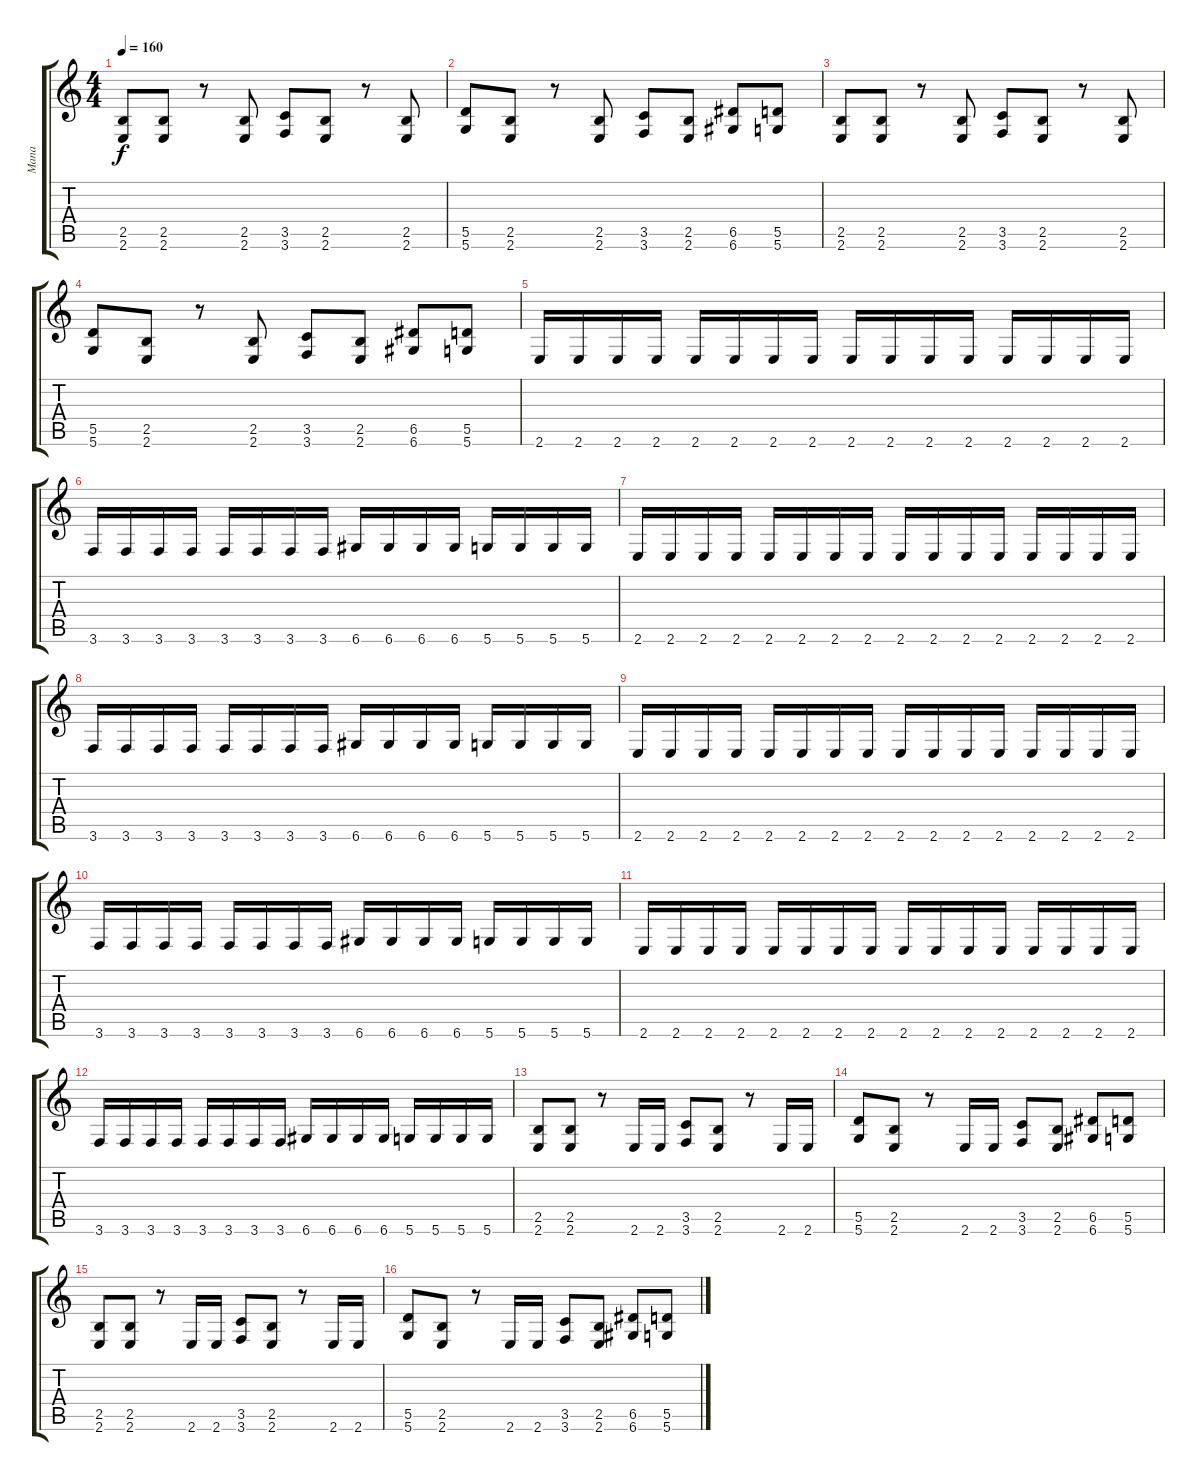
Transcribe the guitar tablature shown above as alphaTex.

\track ("Mana" "Mana") {instrument distortionguitar}
\staff {score tabs}
\tuning (E4 B3 G3 D3 A2 D2) {hide}
\ts (4 4)
\tempo 160
\clef g2
\ks c
(2.5 2.6).8{dy f} (2.5 2.6).8 r.8 (2.5 2.6).8 (3.5 3.6).8 (2.5 2.6).8 r.8 (2.5 2.6).8 |
(5.5 5.6).8 (2.5 2.6).8 r.8 (2.5 2.6).8 (3.5 3.6).8 (2.5 2.6).8 (6.5 6.6).8 (5.5 5.6).8 |
(2.5 2.6).8 (2.5 2.6).8 r.8 (2.5 2.6).8 (3.5 3.6).8 (2.5 2.6).8 r.8 (2.5 2.6).8 |
(5.5 5.6).8 (2.5 2.6).8 r.8 (2.5 2.6).8 (3.5 3.6).8 (2.5 2.6).8 (6.5 6.6).8 (5.5 5.6).8 |
2.6.16 2.6.16 2.6.16 2.6.16 2.6.16 2.6.16 2.6.16 2.6.16 2.6.16 2.6.16 2.6.16 2.6.16 2.6.16 2.6.16 2.6.16 2.6.16 |
3.6.16 3.6.16 3.6.16 3.6.16 3.6.16 3.6.16 3.6.16 3.6.16 6.6.16 6.6.16 6.6.16 6.6.16 5.6.16 5.6.16 5.6.16 5.6.16 |
2.6.16 2.6.16 2.6.16 2.6.16 2.6.16 2.6.16 2.6.16 2.6.16 2.6.16 2.6.16 2.6.16 2.6.16 2.6.16 2.6.16 2.6.16 2.6.16 |
3.6.16 3.6.16 3.6.16 3.6.16 3.6.16 3.6.16 3.6.16 3.6.16 6.6.16 6.6.16 6.6.16 6.6.16 5.6.16 5.6.16 5.6.16 5.6.16 |
2.6.16 2.6.16 2.6.16 2.6.16 2.6.16 2.6.16 2.6.16 2.6.16 2.6.16 2.6.16 2.6.16 2.6.16 2.6.16 2.6.16 2.6.16 2.6.16 |
3.6.16 3.6.16 3.6.16 3.6.16 3.6.16 3.6.16 3.6.16 3.6.16 6.6.16 6.6.16 6.6.16 6.6.16 5.6.16 5.6.16 5.6.16 5.6.16 |
2.6.16 2.6.16 2.6.16 2.6.16 2.6.16 2.6.16 2.6.16 2.6.16 2.6.16 2.6.16 2.6.16 2.6.16 2.6.16 2.6.16 2.6.16 2.6.16 |
3.6.16 3.6.16 3.6.16 3.6.16 3.6.16 3.6.16 3.6.16 3.6.16 6.6.16 6.6.16 6.6.16 6.6.16 5.6.16 5.6.16 5.6.16 5.6.16 |
(2.5 2.6).8 (2.5 2.6).8 r.8 2.6.16 2.6.16 (3.5 3.6).8 (2.5 2.6).8 r.8 2.6.16 2.6.16 |
(5.5 5.6).8 (2.5 2.6).8 r.8 2.6.16 2.6.16 (3.5 3.6).8 (2.5 2.6).8 (6.5 6.6).8 (5.5 5.6).8 |
(2.5 2.6).8 (2.5 2.6).8 r.8 2.6.16 2.6.16 (3.5 3.6).8 (2.5 2.6).8 r.8 2.6.16 2.6.16 |
(5.5 5.6).8 (2.5 2.6).8 r.8 2.6.16 2.6.16 (3.5 3.6).8 (2.5 2.6).8 (6.5 6.6).8 (5.5 5.6).8
